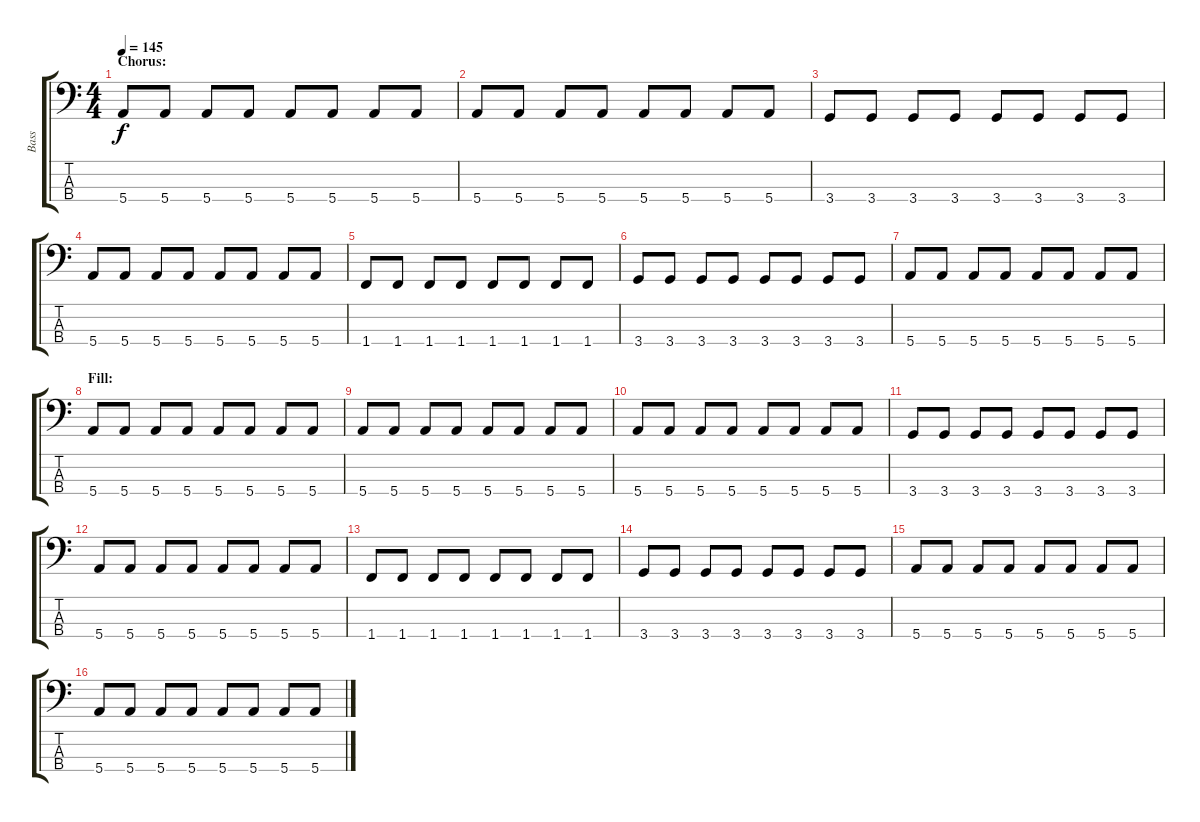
\track ("Bass" "Bass") {instrument electricbasspick}
\staff {score tabs}
\tuning (G2 D2 A1 E1) {hide}
\ts (4 4)
\section ("" "Chorus:")
\tempo 145
\clef f4
\ks c
5.4.8{dy f} 5.4.8 5.4.8 5.4.8 5.4.8 5.4.8 5.4.8 5.4.8 |
5.4.8 5.4.8 5.4.8 5.4.8 5.4.8 5.4.8 5.4.8 5.4.8 |
3.4.8 3.4.8 3.4.8 3.4.8 3.4.8 3.4.8 3.4.8 3.4.8 |
5.4.8 5.4.8 5.4.8 5.4.8 5.4.8 5.4.8 5.4.8 5.4.8 |
1.4.8 1.4.8 1.4.8 1.4.8 1.4.8 1.4.8 1.4.8 1.4.8 |
3.4.8 3.4.8 3.4.8 3.4.8 3.4.8 3.4.8 3.4.8 3.4.8 |
5.4.8 5.4.8 5.4.8 5.4.8 5.4.8 5.4.8 5.4.8 5.4.8 |
\section ("" "Fill:")
5.4.8 5.4.8 5.4.8 5.4.8 5.4.8 5.4.8 5.4.8 5.4.8 |
5.4.8 5.4.8 5.4.8 5.4.8 5.4.8 5.4.8 5.4.8 5.4.8 |
5.4.8 5.4.8 5.4.8 5.4.8 5.4.8 5.4.8 5.4.8 5.4.8 |
3.4.8 3.4.8 3.4.8 3.4.8 3.4.8 3.4.8 3.4.8 3.4.8 |
5.4.8 5.4.8 5.4.8 5.4.8 5.4.8 5.4.8 5.4.8 5.4.8 |
1.4.8 1.4.8 1.4.8 1.4.8 1.4.8 1.4.8 1.4.8 1.4.8 |
3.4.8 3.4.8 3.4.8 3.4.8 3.4.8 3.4.8 3.4.8 3.4.8 |
5.4.8 5.4.8 5.4.8 5.4.8 5.4.8 5.4.8 5.4.8 5.4.8 |
5.4.8 5.4.8 5.4.8 5.4.8 5.4.8 5.4.8 5.4.8 5.4.8
